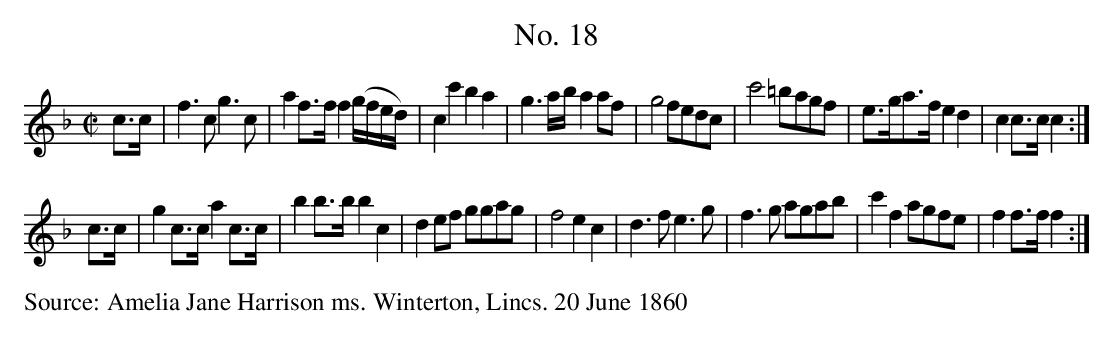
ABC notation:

X:1
T:No. 18
M:C|
L:1/8
K:F
c>c|f3cg3c|a2f>ff2(g/f/e/d/)|c2c'2b2a2|g3a/b/a2af|g4fedc|c'4=bagf|e>ga>fe2d2|c2c>cc2:|
c>c|g2c>ca2c>c|b2b>bb2c2|d2ef ggag|f4e2c2|d3fe3g|f3g agab|c'2f2agfe|f2f>ff2:|
